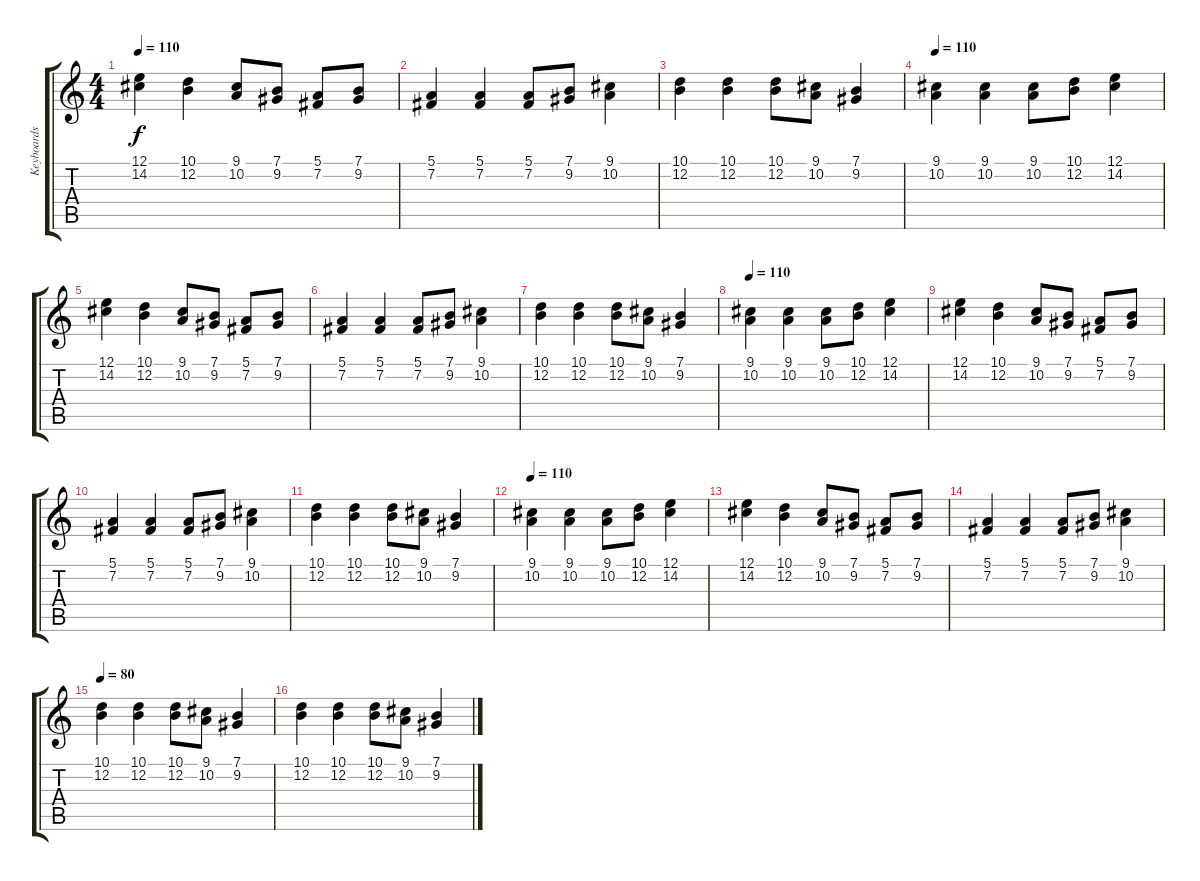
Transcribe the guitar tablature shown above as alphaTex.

\track ("Keyboards" "Keyboards") {instrument brightacousticpiano}
\staff {score tabs}
\tuning (E4 B3 G3 D3 A2 E2) {hide}
\ts (4 4)
\tempo 110
\clef g2
\ks c
(12.1 14.2).4{dy f} (10.1 12.2).4 (9.1 10.2).8 (7.1 9.2).8 (5.1 7.2).8 (7.1 9.2).8 |
(5.1 7.2).4 (5.1 7.2).4 (5.1 7.2).8 (7.1 9.2).8 (9.1 10.2).4 |
(10.1 12.2).4 (10.1 12.2).4 (10.1 12.2).8 (9.1 10.2).8 (7.1 9.2).4 |
\tempo 110
(9.1 10.2).4 (9.1 10.2).4 (9.1 10.2).8 (10.1 12.2).8 (12.1 14.2).4 |
(12.1 14.2).4 (10.1 12.2).4 (9.1 10.2).8 (7.1 9.2).8 (5.1 7.2).8 (7.1 9.2).8 |
(5.1 7.2).4 (5.1 7.2).4 (5.1 7.2).8 (7.1 9.2).8 (9.1 10.2).4 |
(10.1 12.2).4 (10.1 12.2).4 (10.1 12.2).8 (9.1 10.2).8 (7.1 9.2).4 |
\tempo 110
(9.1 10.2).4 (9.1 10.2).4 (9.1 10.2).8 (10.1 12.2).8 (12.1 14.2).4 |
(12.1 14.2).4 (10.1 12.2).4 (9.1 10.2).8 (7.1 9.2).8 (5.1 7.2).8 (7.1 9.2).8 |
(5.1 7.2).4 (5.1 7.2).4 (5.1 7.2).8 (7.1 9.2).8 (9.1 10.2).4 |
(10.1 12.2).4 (10.1 12.2).4 (10.1 12.2).8 (9.1 10.2).8 (7.1 9.2).4 |
\tempo 110
(9.1 10.2).4 (9.1 10.2).4 (9.1 10.2).8 (10.1 12.2).8 (12.1 14.2).4 |
(12.1 14.2).4 (10.1 12.2).4 (9.1 10.2).8 (7.1 9.2).8 (5.1 7.2).8 (7.1 9.2).8 |
(5.1 7.2).4 (5.1 7.2).4 (5.1 7.2).8 (7.1 9.2).8 (9.1 10.2).4 |
\tempo 80
(10.1 12.2).4 (10.1 12.2).4 (10.1 12.2).8 (9.1 10.2).8 (7.1 9.2).4 |
(10.1 12.2).4 (10.1 12.2).4 (10.1 12.2).8 (9.1 10.2).8 (7.1 9.2).4
